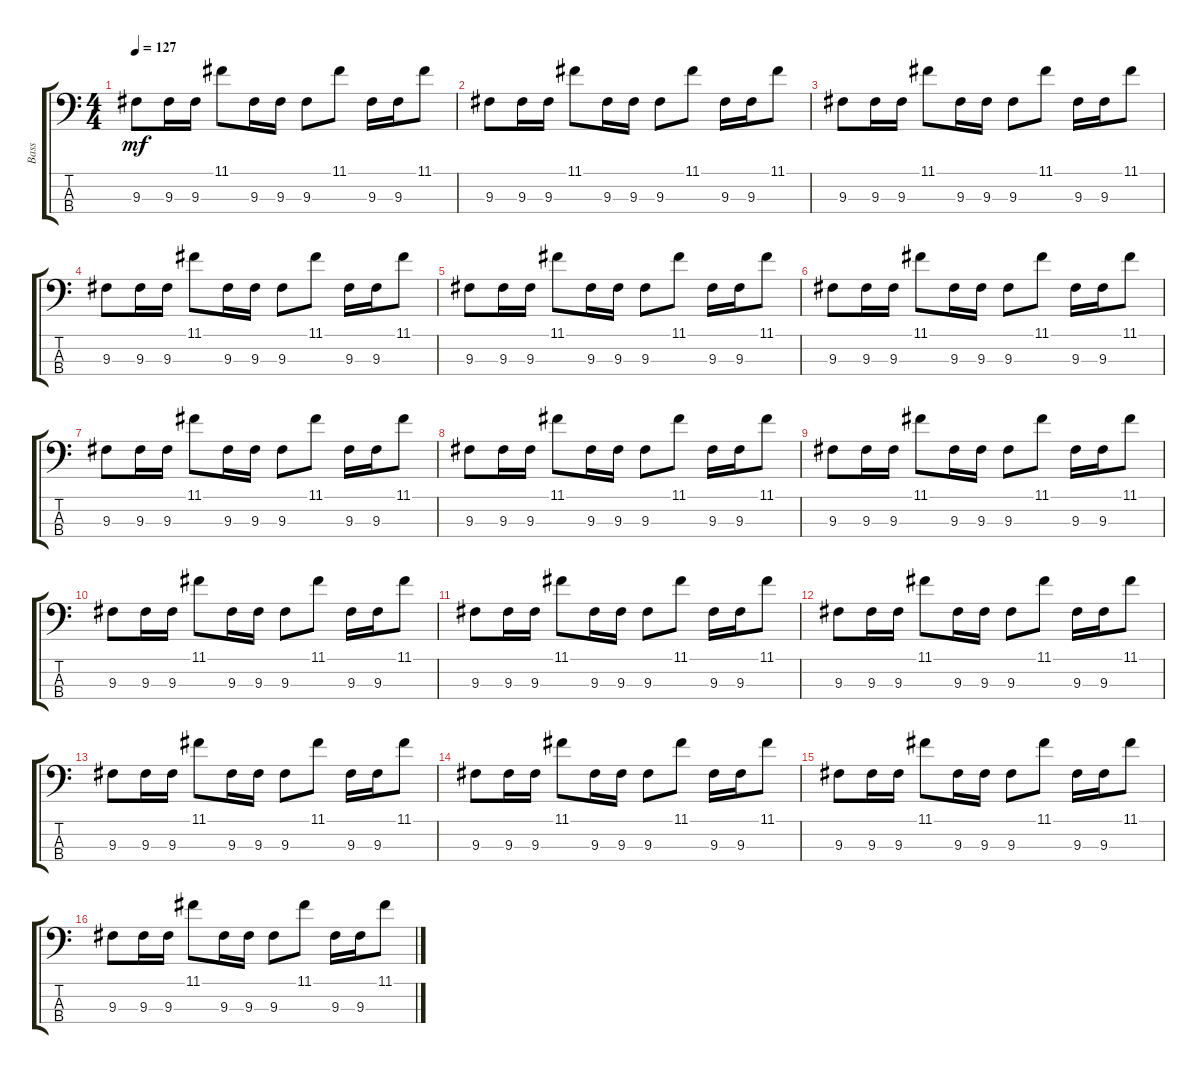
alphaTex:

\track ("Bass" "Bass") {instrument electricbasspick}
\staff {score tabs}
\tuning (G2 D2 A1 E1) {hide}
\ts (4 4)
\tempo 127
\clef f4
\ks c
9.3.8{dy mf instrument electricbasspick} 9.3.16 9.3.16 11.1.8 9.3.16 9.3.16 9.3.8 11.1.8 9.3.16 9.3.16 11.1.8 |
9.3.8 9.3.16 9.3.16 11.1.8 9.3.16 9.3.16 9.3.8 11.1.8 9.3.16 9.3.16 11.1.8 |
9.3.8 9.3.16 9.3.16 11.1.8 9.3.16 9.3.16 9.3.8 11.1.8 9.3.16 9.3.16 11.1.8 |
9.3.8 9.3.16 9.3.16 11.1.8 9.3.16 9.3.16 9.3.8 11.1.8 9.3.16 9.3.16 11.1.8 |
9.3.8 9.3.16 9.3.16 11.1.8 9.3.16 9.3.16 9.3.8 11.1.8 9.3.16 9.3.16 11.1.8 |
9.3.8 9.3.16 9.3.16 11.1.8 9.3.16 9.3.16 9.3.8 11.1.8 9.3.16 9.3.16 11.1.8 |
9.3.8 9.3.16 9.3.16 11.1.8 9.3.16 9.3.16 9.3.8 11.1.8 9.3.16 9.3.16 11.1.8 |
9.3.8 9.3.16 9.3.16 11.1.8 9.3.16 9.3.16 9.3.8 11.1.8 9.3.16 9.3.16 11.1.8 |
9.3.8 9.3.16 9.3.16 11.1.8 9.3.16 9.3.16 9.3.8 11.1.8 9.3.16 9.3.16 11.1.8 |
9.3.8 9.3.16 9.3.16 11.1.8 9.3.16 9.3.16 9.3.8 11.1.8 9.3.16 9.3.16 11.1.8 |
9.3.8 9.3.16 9.3.16 11.1.8 9.3.16 9.3.16 9.3.8 11.1.8 9.3.16 9.3.16 11.1.8 |
9.3.8 9.3.16 9.3.16 11.1.8 9.3.16 9.3.16 9.3.8 11.1.8 9.3.16 9.3.16 11.1.8 |
9.3.8 9.3.16 9.3.16 11.1.8 9.3.16 9.3.16 9.3.8 11.1.8 9.3.16 9.3.16 11.1.8 |
9.3.8 9.3.16 9.3.16 11.1.8 9.3.16 9.3.16 9.3.8 11.1.8 9.3.16 9.3.16 11.1.8 |
9.3.8 9.3.16 9.3.16 11.1.8 9.3.16 9.3.16 9.3.8 11.1.8 9.3.16 9.3.16 11.1.8 |
9.3.8 9.3.16 9.3.16 11.1.8 9.3.16 9.3.16 9.3.8 11.1.8 9.3.16 9.3.16 11.1.8
